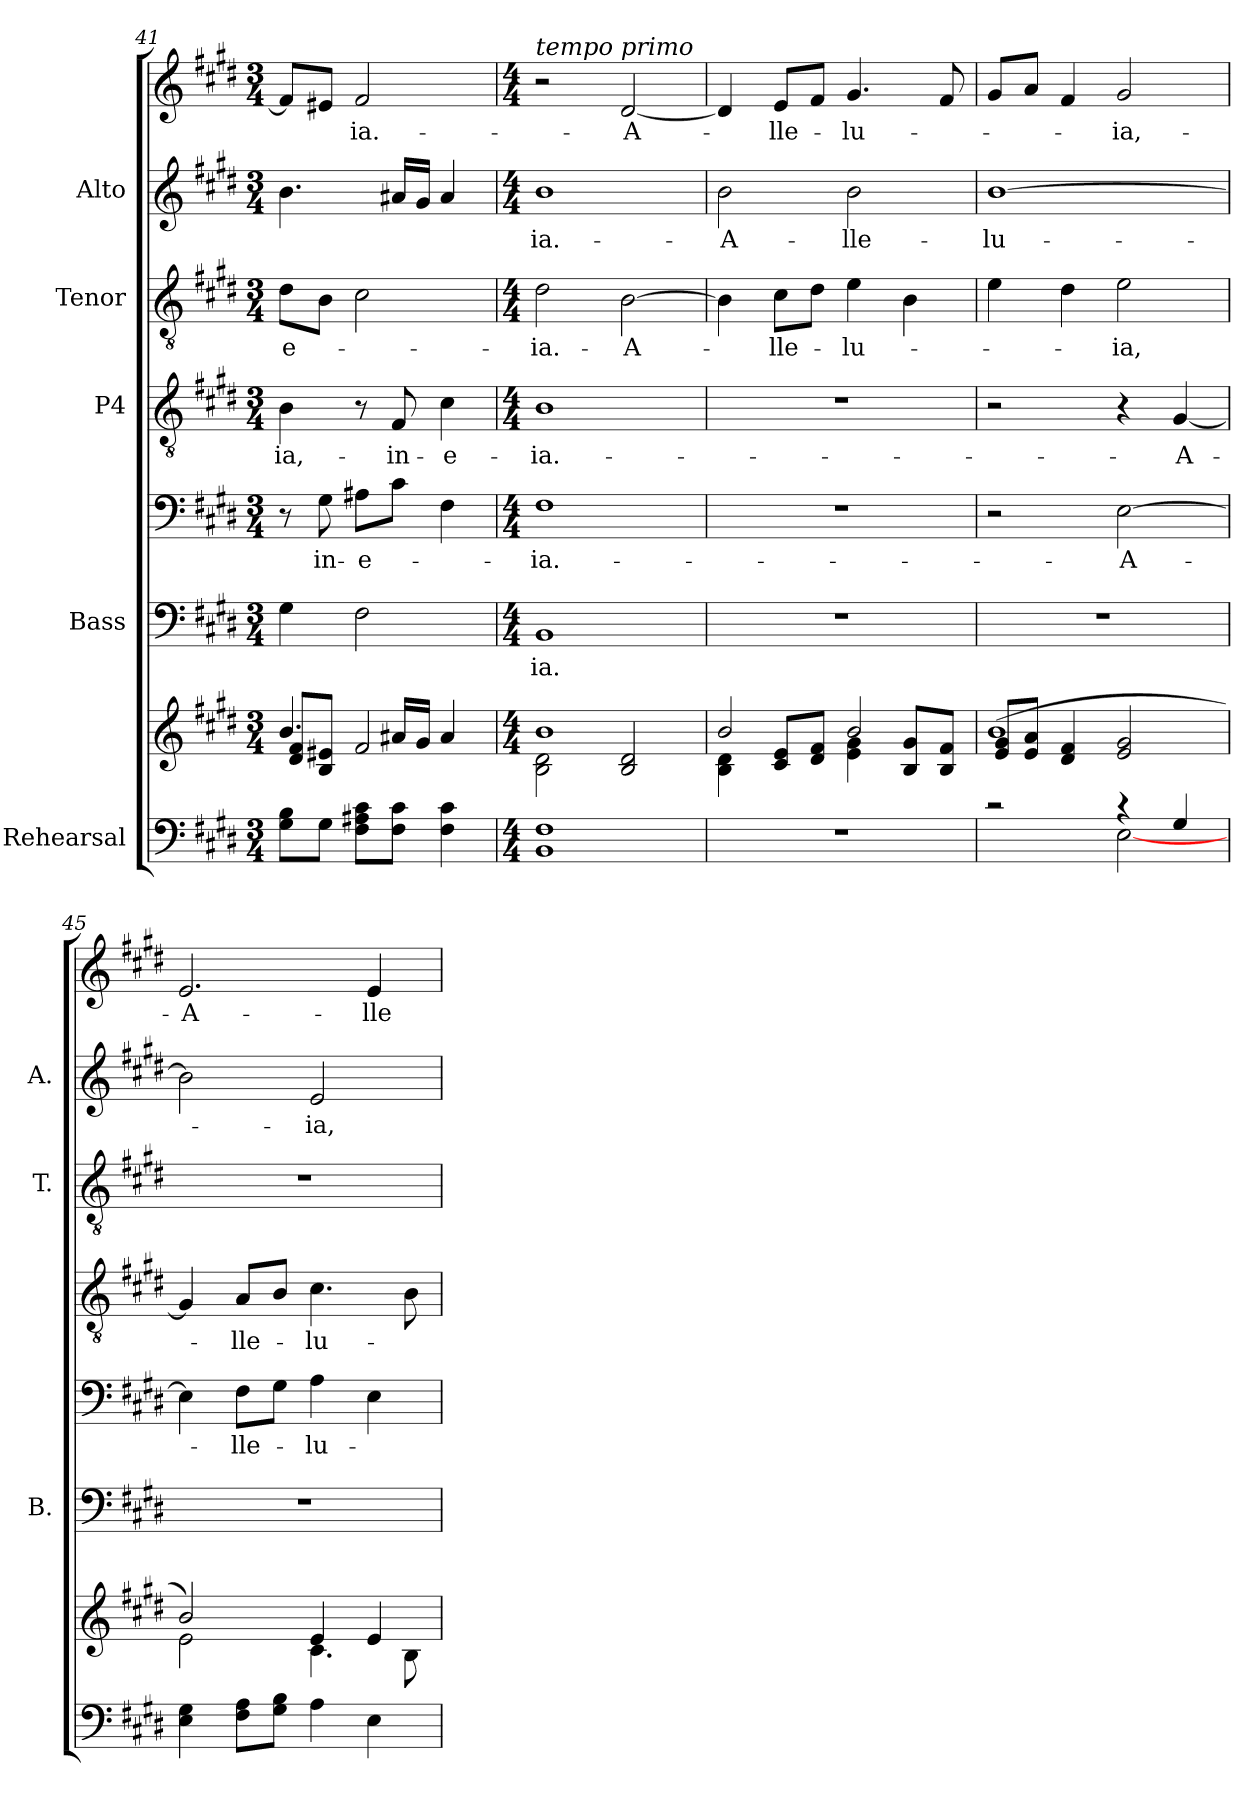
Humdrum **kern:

**kern	**kern	**kern	**text	**kern	**text	**kern	**text	**kern	**text	**kern	**text	**kern	**text
*part5	*part5	*part4	*part4	*part4	*part4	*part3	*part3	*part2	*part2	*part1	*part1	*part1	*part1
*staff8	*staff7	*staff6	*staff6	*staff5	*staff5	*staff4	*staff4	*staff3	*staff3	*staff2	*staff2	*staff1	*staff1
*I"Rehearsal	*	*I"Bass	*	*	*	*I"P4	*	*I"Tenor	*	*I"Alto	*	*	*
*	*	*I'B.	*	*	*	*	*	*I'T.	*	*I'A.	*	*	*
*clefF4	*clefG2	*clefF4	*	*clefF4	*	*clefGv2	*	*clefGv2	*	*clefG2	*	*clefG2	*
*	*	*	*	*	*	*ITrd7c12	*	*ITrd7c12	*	*	*	*	*
*k[f#c#g#d#]	*k[f#c#g#d#]	*k[f#c#g#d#]	*	*k[f#c#g#d#]	*	*k[f#c#g#d#]	*	*k[f#c#g#d#]	*	*k[f#c#g#d#]	*	*k[f#c#g#d#]	*
*E:	*E:	*E:	*	*E:	*	*E:	*	*E:	*	*E:	*	*E:	*
*M3/4	*M3/4	*M3/4	*	*M3/4	*	*M3/4	*	*M3/4	*	*M3/4	*	*M3/4	*
=41	=41	=41	=41	=41	=41	=41	=41	=41	=41	=41	=41	=41	=41
*	*^	*	*	*	*	*	*	*	*	*	*	*	*
!	!	!	!	!	!	!	!	!LO:LY:b	!	!LO:LY:b	!	!	!	!
8G#\ 8B\L	4.b/	8d#/ 8f#/L	4G#\	.	8r	.	4BB\	-ia,-	8D#\L	-e-	4.b\	.	8f#/L]	.
!	!	!	!	!	!	!LO:LY:b	!	!	!	!	!	!	!	!
8G#\J	.	8B/ 8e#X/J	.	.	8G#\	-in-	.	.	8BB\J	.	.	.	8e#X/J	.
!	!	!	!	!	!	!LO:LY:b	!	!	!	!	!	!	!	!LO:LY:b
8F#\ 8A#X\ 8c#\L	.	2f#/	2F#\	.	8A#X\L	-e-	8r	.	2C#\	.	.	.	2f#/	-ia.-
!	!	!	!	!	!	!	!	!LO:LY:b	!	!	!	!	!	!
8F#\ 8c#\J	16a#X/LL	.	.	.	8c#\J	.	8FF#/	-in-	.	.	16a#X/LL	.	.	.
.	16g#/JJ	.	.	.	.	.	.	.	.	.	16g#/JJ	.	.	.
!	!	!	!	!	!	!	!	!LO:LY:b	!	!	!	!	!	!
4F#\ 4c#\	4a#/	.	.	.	4F#\	.	4C#\	-e-	.	.	4a#/	.	.	.
=42	=42	=42	=42	=42	=42	=42	=42	=42	=42	=42	=42	=42	=42	=42
*M4/4	*M4/4	*	*M4/4	*	*M4/4	*	*M4/4	*	*M4/4	*	*M4/4	*	*M4/4	*
*	*	*	*	*	*	*	*	*	*	*	*	*	*MM120	*
!	!	!	!	!	!	!	!	!	!	!	!	!	!LO:TX:a:i:t=tempo primo	!
!	!	!	!	!LO:LY:b	!	!LO:LY:b	!	!LO:LY:b	!	!LO:LY:b	!	!LO:LY:b	!	!
1BB 1F#	1b	2B\ 2d#\	1BB	-ia.-	1F#	-ia.-	1BB	-ia.-	2D#\	-ia.-	1b	-ia.-	2r	.
!	!	!	!	!	!	!	!	!	!	!LO:LY:b	!	!	!	!LO:LY:b
.	.	2B/ 2d#/	.	.	.	.	.	.	[>2BB\	-A-	.	.	[<2d#/	-A-
!!LO:PB:g=z
=43	=43	=43	=43	=43	=43	=43	=43	=43	=43	=43	=43	=43	=43	=43
!	!	!	!	!	!	!	!	!	!	!	!	!LO:LY:b	!	!
1r	2b/	4B\ 4d#\	1r	.	1r	.	1r	.	4BB\]	.	2b\	-A-	4d#/]	.
!	!	!	!	!	!	!	!	!	!	!LO:LY:b	!	!	!	!LO:LY:b
.	.	8c#/ 8e/L	.	.	.	.	.	.	8C#\L	-lle-	.	.	8e/L	-lle-
.	.	8d#/ 8f#/J	.	.	.	.	.	.	8D#\J	.	.	.	8f#/J	.
!	!	!	!	!	!	!	!	!	!	!LO:LY:b	!	!LO:LY:b	!	!LO:LY:b
.	2b/	4e\ 4g#\	.	.	.	.	.	.	4E\	-lu-	2b\	-lle-	4.g#/	-lu-
.	.	8B/ 8g#/L	.	.	.	.	.	.	4BB\	.	.	.	.	.
.	.	8B/ 8f#/J	.	.	.	.	.	.	.	.	.	.	8f#/	.
=44	=44	=44	=44	=44	=44	=44	=44	=44	=44	=44	=44	=44	=44	=44
*^	*	*	*	*	*	*	*	*	*	*	*	*	*	*
!	!	!	!	!	!	!	!	!	!	!	!	!	!LO:LY:b	!	!
2rc	2ryy	(>1b	8e/ 8g#/L	1r	.	2r	.	2r	.	4E\	.	[>1b	-lu-	8g#/L	.
.	.	.	8e/ 8a/J	.	.	.	.	.	.	.	.	.	.	8a/J	.
.	.	.	4d#/ 4f#/	.	.	.	.	.	.	4D#\	.	.	.	4f#/	.
!	!	!	!	!	!	!	!LO:LY:b	!	!	!	!LO:LY:b	!	!	!	!LO:LY:b
4rc	[<2E\	.	2e/ 2g#/	.	.	[>2E\	-A-	4r	.	2E\	-ia,-	.	.	2g#/	-ia,-
!	!	!	!	!	!	!	!	!	!LO:LY:b	!	!	!	!	!	!
4G#/	.	.	.	.	.	.	.	[<4GG#/	-A-	.	.	.	.	.	.
*v	*v	*	*	*	*	*	*	*	*	*	*	*	*	*	*
=45	=45	=45	=45	=45	=45	=45	=45	=45	=45	=45	=45	=45	=45	=45
!	!	!	!	!	!	!	!	!	!	!	!	!	!	!LO:LY:b
4E\ 4G#\	2b/)	2e\	1r	.	4E\]	.	4GG#/]	.	1r	.	2b\]	.	2.e/	-A-
!	!	!	!	!	!	!LO:LY:b	!	!LO:LY:b	!	!	!	!	!	!
8F#\ 8A\L	.	.	.	.	8F#\L	-lle-	8AA/L	-lle-	.	.	.	.	.	.
8G#\ 8B\J	.	.	.	.	8G#\J	.	8BB/J	.	.	.	.	.	.	.
!	!	!	!	!	!	!LO:LY:b	!	!LO:LY:b	!	!	!	!LO:LY:b	!	!
4A\	4e/	4.c#\	.	.	4A\	-lu-	4.C#\	-lu-	.	.	2e/	-ia,-	.	.
!	!	!	!	!	!	!	!	!	!	!	!	!	!	!LO:LY:b
4E\	4e/	.	.	.	4E\	.	.	.	.	.	.	.	4e/	-lle-
.	.	8B\	.	.	.	.	8BB\	.	.	.	.	.	.	.
*	*v	*v	*	*	*	*	*	*	*	*	*	*	*	*
=	=	=	=	=	=	=	=	=	=	=	=	=	=
*-	*-	*-	*-	*-	*-	*-	*-	*-	*-	*-	*-	*-	*-
